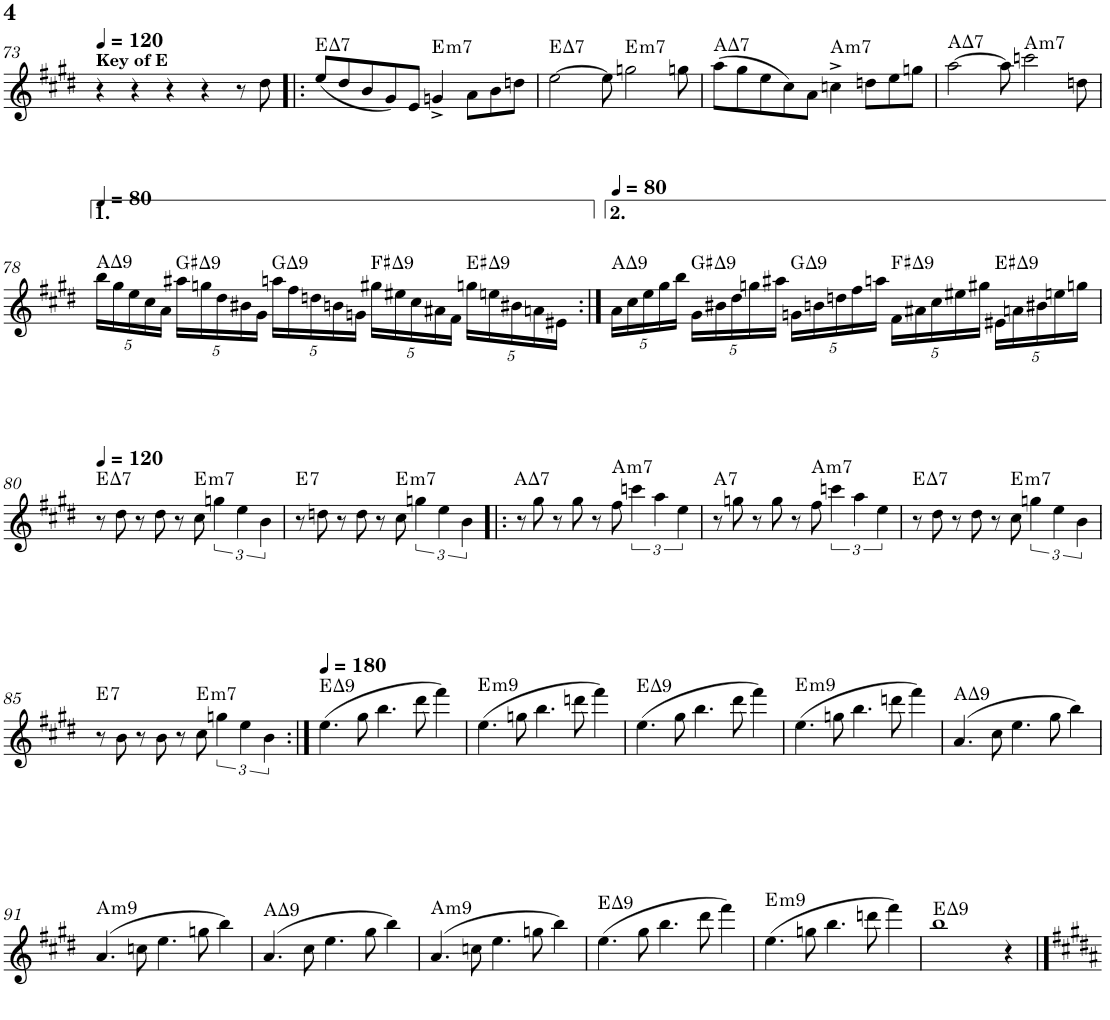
**kern	**harte
*part1	*part1
*staff1	*
*I"Alto Saxophone	*
*I'A. Sax.	*
!!LO:PB:g=z
*clefG2	*
*Trd5c9	*
*k[f#c#g#d#]	*
*M5/4	*
=73	=73
!LO:TX:a:B:t=Key of E	!
4r	.
4r	.
4r	.
4r	.
8r	.
8dd#\	.
=74!|:	=74!|:
!	!LO:H:kt=7
(8ee/L	E:maj7
8dd#/	.
8b/	.
8g#/)	.
8e/J	.
!	!LO:H:kt=m7
4gn^/	E:min7
8a\L	.
8b\	.
8ddn\J	.
=75	=75
!	!LO:H:kt=7
[2ee\	E:maj7
8ee\]	.
!	!LO:H:kt=m7
2ggn\	E:min7
8ggn\	.
=76	=76
!	!LO:H:kt=7
(8aa\L	A:maj7
8gg#\	.
8ee\	.
8cc#\)	.
8a\J	.
!	!LO:H:kt=m7
4ccn^\	A:min7
8ddn\L	.
8ee\	.
8ggn\J	.
=77	=77
!	!LO:H:kt=7
[2aa\	A:maj7
8aa\]	.
!	!LO:H:kt=m7
2cccn\	A:min7
8ddn\	.
!!LO:LB:g=z
=78	=78
*Xbrackettup	*
!	!LO:H:kt=9
20bb\LL	A:maj9
20gg#\	.
20ee\	.
20cc#\	.
20a\JJ	.
!	!LO:H:kt=9
20aa#X\LL	G#:maj9
20ggn\	.
20dd#\	.
20b#X\	.
20g#\JJ	.
!	!LO:H:kt=9
20aan\LL	G:maj9
20ff#\	.
20ddn\	.
20bn\	.
20gn\JJ	.
!	!LO:H:kt=9
20gg#X\LL	F#:maj9
20ee#X\	.
20cc#\	.
20a#X\	.
20f#\JJ	.
!	!LO:H:kt=9
20ggn\LL	E#:maj9
20een\	.
20b#X\	.
20an\	.
20e#X\JJ	.
=79:|!	=79:|!
!	!LO:H:kt=9
20a\LL	A:maj9
20cc#\	.
20ee\	.
20gg#\	.
20bb\JJ	.
!	!LO:H:kt=9
20g#\LL	G#:maj9
20b#X\	.
20dd#\	.
20ggn\	.
20aa#X\JJ	.
!	!LO:H:kt=9
20gn\LL	G:maj9
20bn\	.
20ddn\	.
20ff#\	.
20aan\JJ	.
!	!LO:H:kt=9
20f#\LL	F#:maj9
20a#X\	.
20cc#\	.
20ee#X\	.
20gg#X\JJ	.
!	!LO:H:kt=9
20e#X\LL	E#:maj9
20an\	.
20b#X\	.
20een\	.
20ggn\JJ	.
!!LO:LB:g=z
=80	=80
!	!LO:H:kt=7
8r	E:maj7
8dd#\	.
8r	.
8dd#\	.
8r	.
!	!LO:H:kt=m7
8cc#\	E:min7
*brackettup	*
6ggn\	.
6ee\	.
6b\	.
=81	=81
!	!LO:H:kt=7
8r	E:7
8ddn\	.
8r	.
8dd\	.
8r	.
!	!LO:H:kt=m7
8cc#\	E:min7
6ggn\	.
6ee\	.
6b\	.
=82!|:	=82!|:
!	!LO:H:kt=7
8r	A:maj7
8gg#\	.
8r	.
8gg#\	.
8r	.
!	!LO:H:kt=m7
8ff#\	A:min7
6cccn\	.
6aa\	.
6ee\	.
=83	=83
!	!LO:H:kt=7
8r	A:7
8ggn\	.
8r	.
8gg\	.
8r	.
!	!LO:H:kt=m7
8ff#\	A:min7
6cccn\	.
6aa\	.
6ee\	.
=84	=84
!	!LO:H:kt=7
8r	E:maj7
8dd#\	.
8r	.
8dd#\	.
8r	.
!	!LO:H:kt=m7
8cc#\	E:min7
6ggn\	.
6ee\	.
6b\	.
!!LO:LB:g=z
=85	=85
!	!LO:H:kt=7
8r	E:7
8b\	.
8r	.
8b\	.
8r	.
!	!LO:H:kt=m7
8cc#\	E:min7
6ggn\	.
6ee\	.
6b\	.
=86:|!	=86:|!
!	!LO:H:kt=9
(4.ee\	E:maj9
8gg#\	.
4.bb\	.
8ddd#\	.
4fff#\)	.
=87	=87
!	!LO:H:kt=m9
(4.ee\	E:min9
8ggn\	.
4.bb\	.
8dddn\	.
4fff#\)	.
=88	=88
!	!LO:H:kt=9
(4.ee\	E:maj9
8gg#\	.
4.bb\	.
8ddd#\	.
4fff#\)	.
=89	=89
!	!LO:H:kt=m9
(4.ee\	E:min9
8ggn\	.
4.bb\	.
8dddn\	.
4fff#\)	.
=90	=90
!	!LO:H:kt=9
(4.a/	A:maj9
8cc#\	.
4.ee\	.
8gg#\	.
4bb\)	.
!!LO:LB:g=z
=91	=91
!	!LO:H:kt=m9
(4.a/	A:min9
8ccn\	.
4.ee\	.
8ggn\	.
4bb\)	.
=92	=92
!	!LO:H:kt=9
(4.a/	A:maj9
8cc#\	.
4.ee\	.
8gg#\	.
4bb\)	.
=93	=93
!	!LO:H:kt=m9
(4.a/	A:min9
8ccn\	.
4.ee\	.
8ggn\	.
4bb\)	.
=94	=94
!	!LO:H:kt=9
(4.ee\	E:maj9
8gg#\	.
4.bb\	.
8ddd#\	.
4fff#\)	.
=95	=95
!	!LO:H:kt=m9
(4.ee\	E:min9
8ggn\	.
4.bb\	.
8dddn\	.
4fff#\)	.
=96	=96
!	!LO:H:kt=9
1bb	E:maj9
4r	.
==	==
*-	*-
